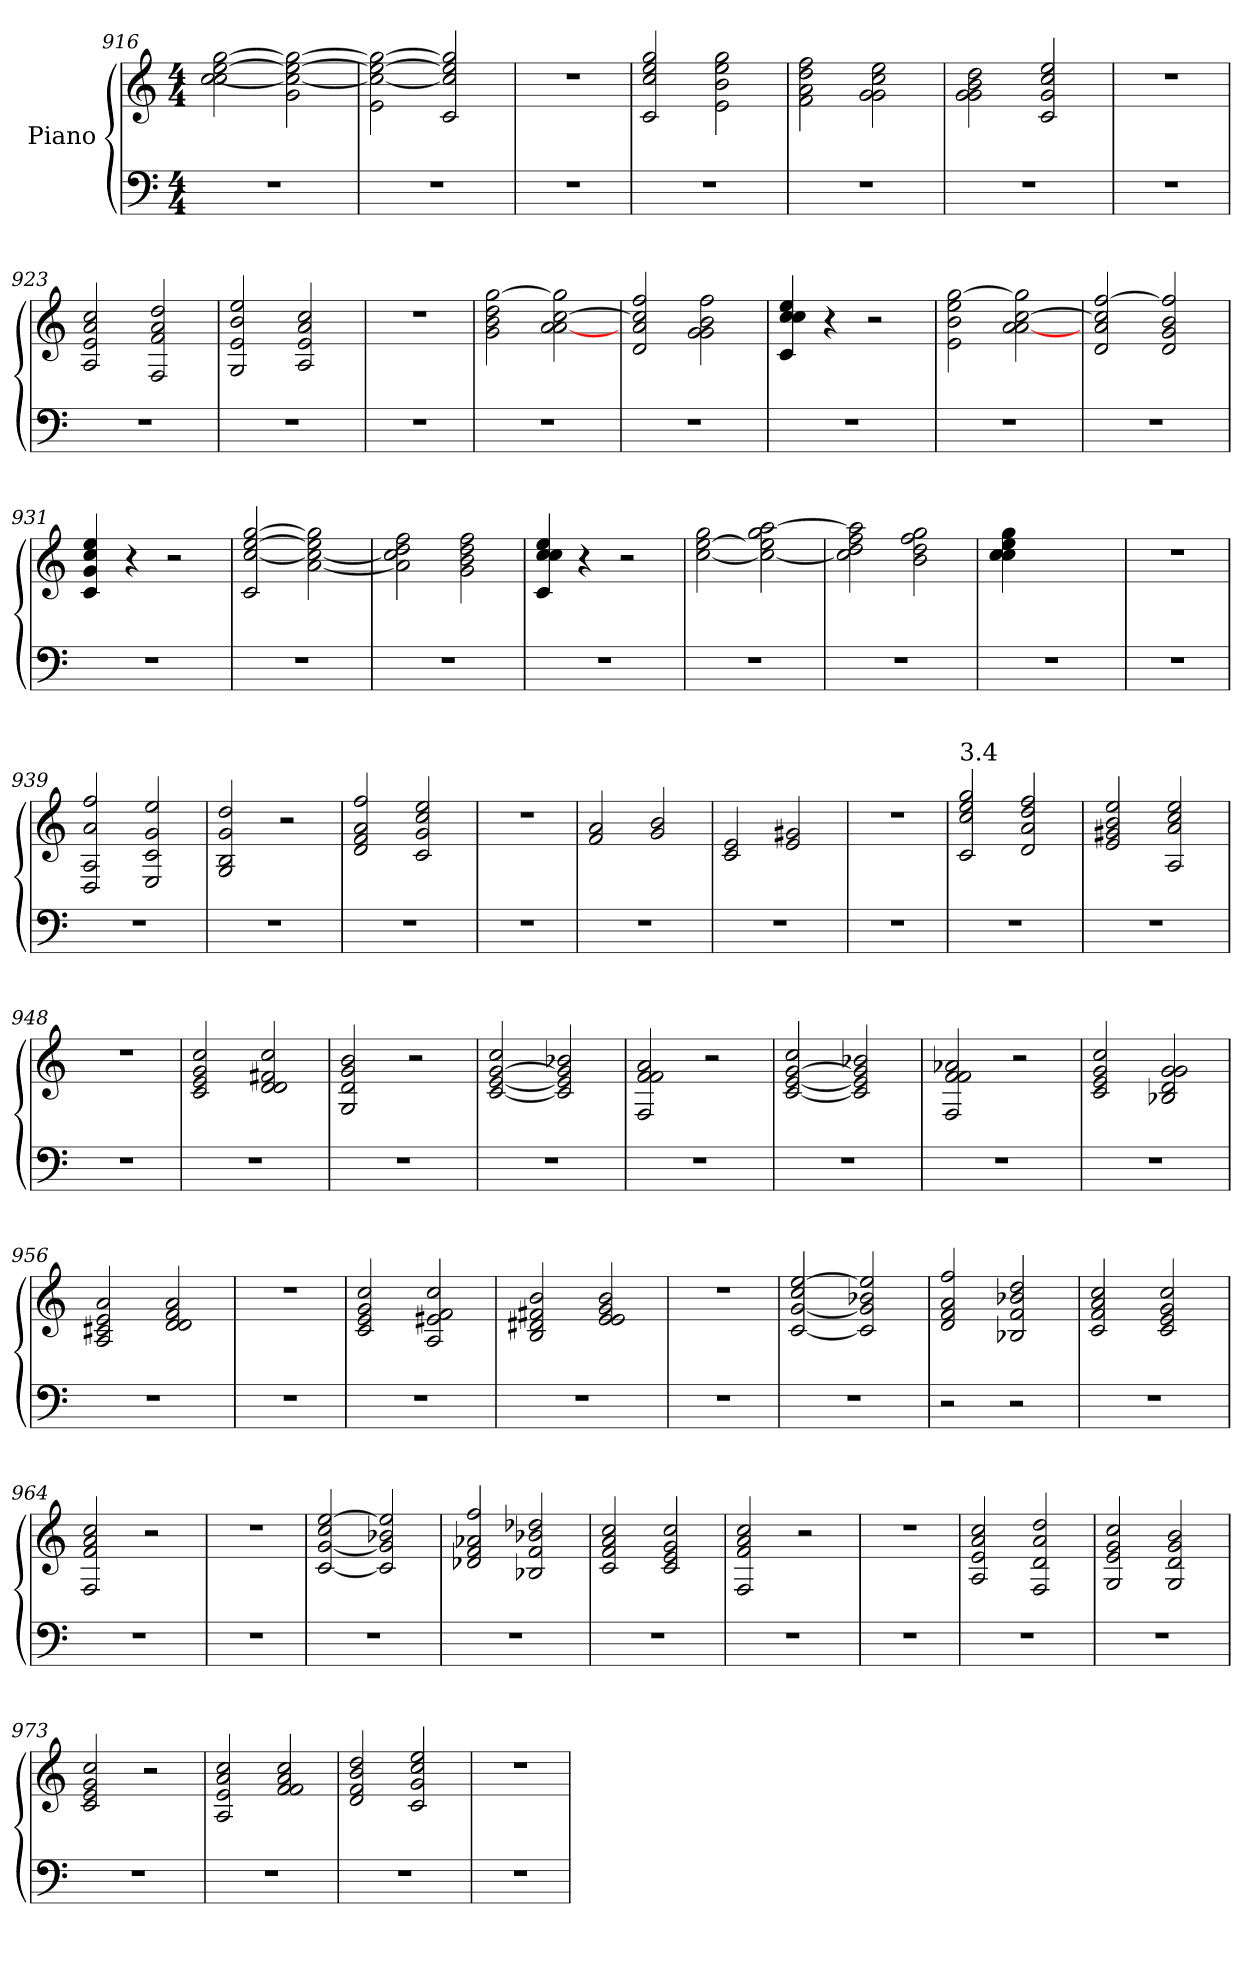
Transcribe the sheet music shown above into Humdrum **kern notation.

**kern	**kern
*part1	*part1
*staff2	*staff1
*I"Piano	*
*clefF4	*clefG2
*k[]	*k[]
*C:	*C:
*M4/4	*M4/4
=916	=916
1r	[2cc\ 2cc\ [2ee\ [2gg\
.	2g\ 2cc\_ 2ee\_ 2gg\_
=917	=917
1r	2e\ 2cc\_ 2ee\_ 2gg\_
.	2c/ 2cc/] 2ee/] 2gg/]
=918	=918
1r	1r
=919	=919
1r	2c/ 2cc/ 2ee/ 2gg/
.	2e\ 2b\ 2ee\ 2gg\
=920	=920
1r	2f\ 2a\ 2dd\ 2ff\
.	2g\ 2g\ 2cc\ 2ee\
!!LO:LB:g=z
=921	=921
1r	2g\ 2g\ 2b\ 2dd\
.	2c/ 2g/ 2cc/ 2ee/
=922	=922
1r	1r
=923	=923
1r	2A/ 2e/ 2a/ 2cc/
.	2F/ 2f/ 2a/ 2dd/
=924	=924
1r	2G/ 2e/ 2b/ 2ee/
.	2A/ 2e/ 2a/ 2cc/
=925	=925
1r	1r
=926	=926
1r	2g\ 2b\ 2dd\ [2gg\
.	2a\ [2a\ [2cc\ 2gg\]
=927	=927
1r	2d/ 2a/ 2cc/] 2ff/
.	2g\ 2g\ 2b\ 2ff\
!!LO:LB:g=z
=928	=928
1r	4c/ 4cc/ 4cc/ 4ee/
.	4r
.	2r
=929	=929
1r	2e\ 2b\ 2ee\ [2gg\
.	2a\ [2a\ [2cc\ 2gg\]
=930	=930
1r	2d/ 2a/ 2cc/] [2ff/
.	2d/ 2g/ 2b/ 2ff/]
=931	=931
1r	4c/ 4g/ 4cc/ 4ee/
.	4r
.	2r
=932	=932
1r	2c/ [2cc/ [2ee/ [2gg/
.	[2a\ 2cc\_ 2ee\] 2gg\]
=933	=933
1r	2a\] 2cc\] 2dd\ 2ff\
.	2g\ 2b\ 2dd\ 2ff\
!!LO:PB:g=z
=934	=934
1r	4c/ 4cc/ 4cc/ 4ee/
.	4r
.	2r
=935	=935
1r	[2cc\ [2ee\ 2gg\
.	2cc\_ 2ee\] 2gg\ [2aa\
=936	=936
1r	2cc\] 2dd\ 2ff\ 2aa\]
.	2b\ 2dd\ 2ff\ 2gg\
=937	=937
1r	4cc\ 4cc\ 4ee\ 4gg\
.	2.ryy
=938	=938
1r	1r
=939	=939
1r	2D/ 2A/ 2a/ 2ff/
.	2E/ 2c/ 2g/ 2ee/
=940	=940
1r	2G/ 2B/ 2g/ 2dd/
.	2r
!!LO:LB:g=z
=941	=941
1r	2d/ 2f/ 2a/ 2ff/
.	2c/ 2g/ 2cc/ 2ee/
=942	=942
1r	1r
=943	=943
1r	2f/ 2a/
.	2g/ 2b/
=944	=944
1r	2c/ 2e/
.	2e/ 2g#X/
=945	=945
1r	1r
=946	=946
!	!LO:TX:a:t=3.4
1r	2c/ 2cc/ 2ee/ 2gg/
.	2d/ 2a/ 2dd/ 2ff/
=947	=947
1r	2e/ 2g#X/ 2b/ 2ee/
.	2A/ 2a/ 2cc/ 2ee/
!!LO:LB:g=z
=948	=948
1r	1r
=949	=949
1r	2c/ 2e/ 2g/ 2cc/
.	2d/ 2d/ 2f#X/ 2cc/
=950	=950
1r	2G/ 2d/ 2g/ 2b/
.	2r
=951	=951
1r	[2c/ [2e/ [2g/ 2cc/
.	2c/] 2e/] 2g/] 2b-X/
=952	=952
1r	2F/ 2f/ 2f/ 2a/
.	2r
=953	=953
1r	[2c/ [2e/ [2g/ 2cc/
.	2c/] 2e/] 2g/] 2b-X/
=954	=954
1r	2F/ 2f/ 2f/ 2a-X/
.	2r
!!LO:LB:g=z
=955	=955
1r	2c/ 2e/ 2g/ 2cc/
.	2B-X/ 2d/ 2g/ 2g/
=956	=956
1r	2A/ 2c#X/ 2e/ 2a/
.	2d/ 2d/ 2f/ 2a/
=957	=957
1r	1r
=958	=958
1r	2c/ 2e/ 2g/ 2cc/
.	2A/ 2e#X/ 2f/ 2cc/
=959	=959
1r	2B/ 2d#X/ 2f#X/ 2b/
.	2e/ 2e/ 2g/ 2b/
=960	=960
1r	1r
=961	=961
1r	[2c/ [2g/ 2cc/ [2ee/
.	2c/] 2g/] 2b-X/ 2ee/]
!!LO:LB:g=z
=962	=962
2r	2d/ 2f/ 2a/ 2ff/
2r	2B-X/ 2f/ 2b-X/ 2dd/
=963	=963
1r	2c/ 2f/ 2a/ 2cc/
.	2c/ 2e/ 2g/ 2cc/
=964	=964
1r	2F/ 2f/ 2a/ 2cc/
.	2r
=965	=965
1r	1r
=966	=966
1r	[2c/ [2g/ 2cc/ [2ee/
.	2c/] 2g/] 2b-X/ 2ee/]
=967	=967
1r	2d-X/ 2f/ 2a-X/ 2ff/
.	2B-X/ 2f/ 2b-X/ 2dd-X/
=968	=968
1r	2c/ 2f/ 2a/ 2cc/
.	2c/ 2e/ 2g/ 2cc/
!!LO:PB:g=z
=969	=969
1r	2F/ 2f/ 2a/ 2cc/
.	2r
=970	=970
1r	1r
=971	=971
1r	2A/ 2e/ 2a/ 2cc/
.	2F/ 2d/ 2a/ 2dd/
=972	=972
1r	2G/ 2e/ 2g/ 2cc/
.	2G/ 2d/ 2g/ 2b/
=973	=973
1r	2c/ 2e/ 2g/ 2cc/
.	2r
=974	=974
1r	2A/ 2e/ 2a/ 2cc/
.	2f/ 2f/ 2a/ 2cc/
=975	=975
1r	2d/ 2f/ 2b/ 2dd/
.	2c/ 2g/ 2cc/ 2ee/
!!LO:LB:g=z
=976	=976
1r	1r
=	=
*-	*-
